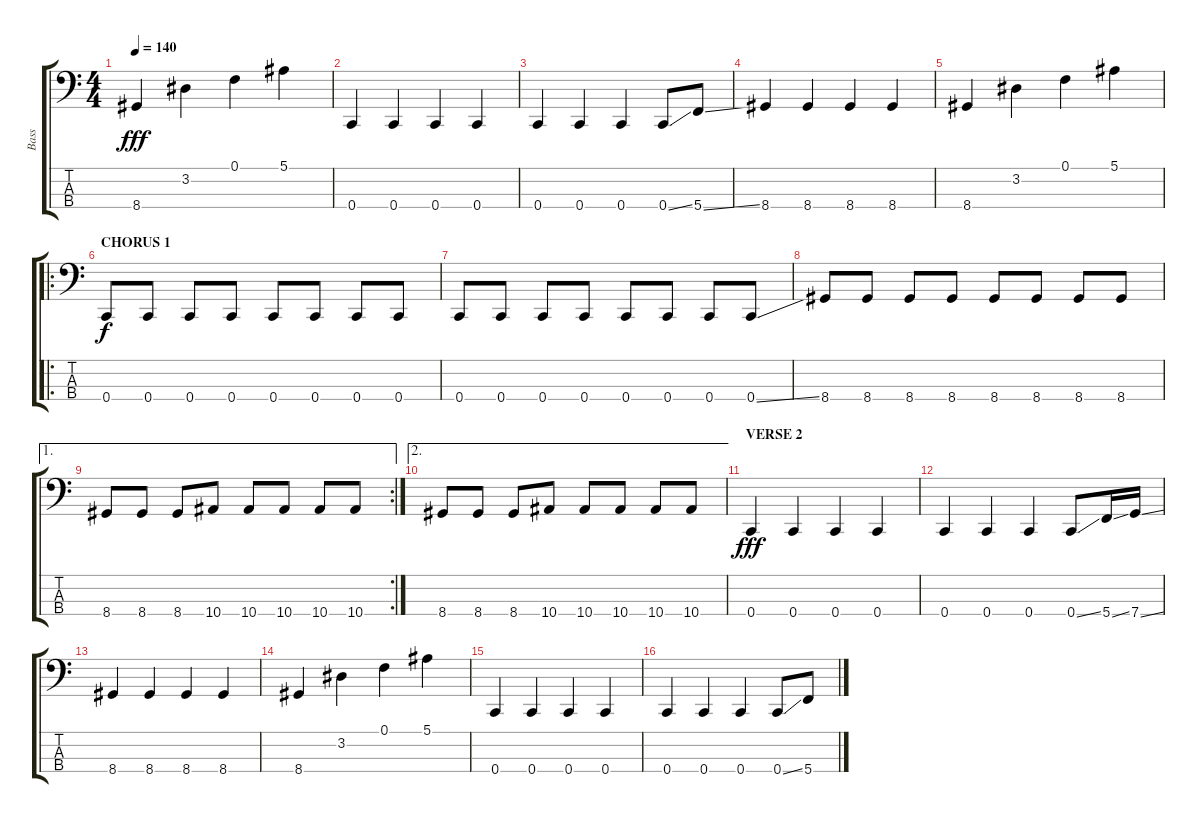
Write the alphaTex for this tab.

\track ("Bass" "Bass") {instrument electricbassfinger}
\staff {score tabs}
\tuning (F2 C2 G1 C1) {hide}
\ts (4 4)
\tempo 140
\clef f4
\ks c
8.4.4{dy fff} 3.2.4 0.1.4 5.1.4 |
0.4.4 0.4.4 0.4.4 0.4.4 |
0.4.4 0.4.4 0.4.4 0.4{ss}.8 5.4{ss}.8 |
8.4.4 8.4.4 8.4.4 8.4.4 |
8.4.4 3.2.4 0.1.4 5.1.4 |
\ro
\section ("" "CHORUS 1")
0.4.8{dy f} 0.4.8 0.4.8 0.4.8 0.4.8 0.4.8 0.4.8 0.4.8 |
0.4.8 0.4.8 0.4.8 0.4.8 0.4.8 0.4.8 0.4.8 0.4{ss}.8 |
8.4.8 8.4.8 8.4.8 8.4.8 8.4.8 8.4.8 8.4.8 8.4.8 |
\ae 1
\rc 2
8.4.8 8.4.8 8.4.8 10.4.8 10.4.8 10.4.8 10.4.8 10.4.8 |
\ae 2
8.4.8 8.4.8 8.4.8 10.4.8 10.4.8 10.4.8 10.4.8 10.4.8 |
\section ("" "VERSE 2")
0.4.4{dy fff} 0.4.4 0.4.4 0.4.4 |
0.4.4 0.4.4 0.4.4 0.4{ss}.8 5.4{ss}.16 7.4{ss}.16 |
8.4.4 8.4.4 8.4.4 8.4.4 |
8.4.4 3.2.4 0.1.4 5.1.4 |
0.4.4 0.4.4 0.4.4 0.4.4 |
0.4.4 0.4.4 0.4.4 0.4{ss}.8 5.4{ss}.8
